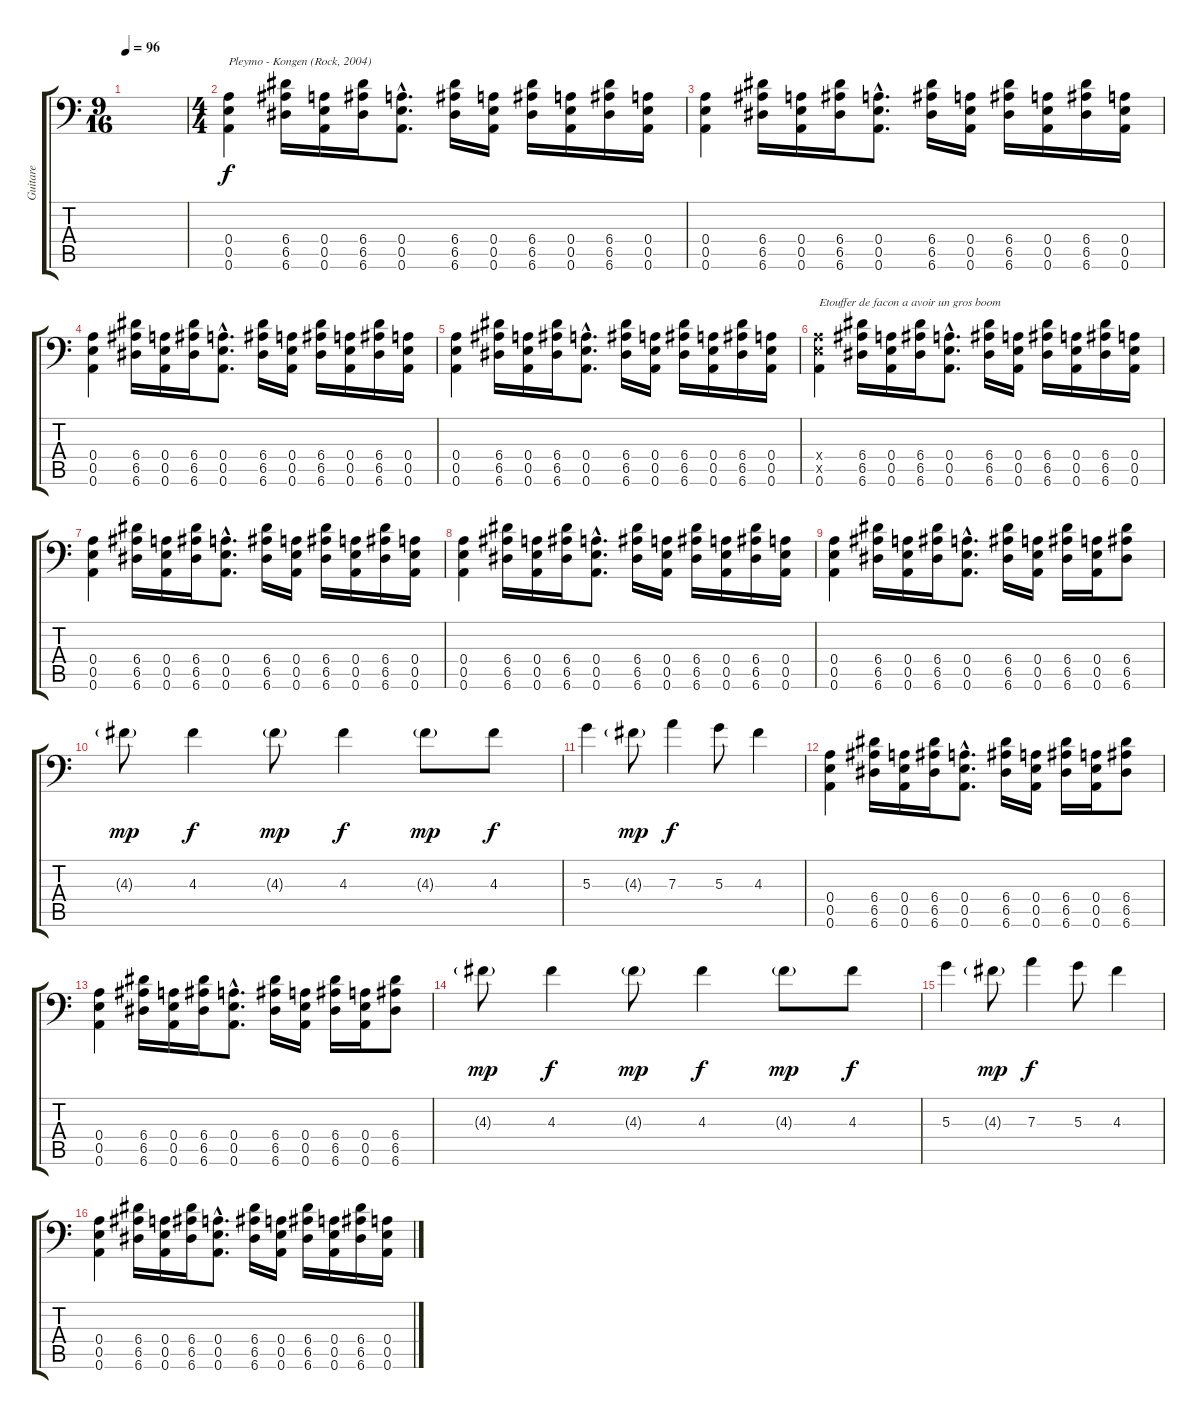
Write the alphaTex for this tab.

\track ("Guitare" "Guitare") {instrument overdrivenguitar}
\staff {score tabs}
\tuning (B3 Gb3 D3 A2 E2 A1) {hide}
\ts (9 16)
\tempo 96
\clef f4
\ks c
|
\ts (4 4)
(0.4 0.5 0.6).4{txt "Pleymo - Kongen (Rock, 2004)"} (6.4 6.5 6.6).16 (0.4 0.5 0.6).16 (6.4 6.5 6.6).16 (0.4{hac} 0.5{hac} 0.6{hac}).8{d} (6.4 6.5 6.6).16 (0.4 0.5 0.6).16 (6.4 6.5 6.6).16 (0.4 0.5 0.6).16 (6.4 6.5 6.6).16 (0.4 0.5 0.6).16 |
(0.4 0.5 0.6).4 (6.4 6.5 6.6).16 (0.4 0.5 0.6).16 (6.4 6.5 6.6).16 (0.4{hac} 0.5{hac} 0.6{hac}).8{d} (6.4 6.5 6.6).16 (0.4 0.5 0.6).16 (6.4 6.5 6.6).16 (0.4 0.5 0.6).16 (6.4 6.5 6.6).16 (0.4 0.5 0.6).16 |
(0.4 0.5 0.6).4 (6.4 6.5 6.6).16 (0.4 0.5 0.6).16 (6.4 6.5 6.6).16 (0.4{hac} 0.5{hac} 0.6{hac}).8{d} (6.4 6.5 6.6).16 (0.4 0.5 0.6).16 (6.4 6.5 6.6).16 (0.4 0.5 0.6).16 (6.4 6.5 6.6).16 (0.4 0.5 0.6).16 |
(0.4 0.5 0.6).4 (6.4 6.5 6.6).16 (0.4 0.5 0.6).16 (6.4 6.5 6.6).16 (0.4{hac} 0.5{hac} 0.6{hac}).8{d} (6.4 6.5 6.6).16 (0.4 0.5 0.6).16 (6.4 6.5 6.6).16 (0.4 0.5 0.6).16 (6.4 6.5 6.6).16 (0.4 0.5 0.6).16 |
(0.4{x} 0.5{x} 0.6).4{txt "Etouffer de facon a avoir un gros boom"} (6.4 6.5 6.6).16 (0.4 0.5 0.6).16 (6.4 6.5 6.6).16 (0.4{hac} 0.5{hac} 0.6{hac}).8{d} (6.4 6.5 6.6).16 (0.4 0.5 0.6).16 (6.4 6.5 6.6).16 (0.4 0.5 0.6).16 (6.4 6.5 6.6).16 (0.4 0.5 0.6).16 |
(0.4 0.5 0.6).4 (6.4 6.5 6.6).16 (0.4 0.5 0.6).16 (6.4 6.5 6.6).16 (0.4{hac} 0.5{hac} 0.6{hac}).8{d} (6.4 6.5 6.6).16 (0.4 0.5 0.6).16 (6.4 6.5 6.6).16 (0.4 0.5 0.6).16 (6.4 6.5 6.6).16 (0.4 0.5 0.6).16 |
(0.4 0.5 0.6).4 (6.4 6.5 6.6).16 (0.4 0.5 0.6).16 (6.4 6.5 6.6).16 (0.4{hac} 0.5{hac} 0.6{hac}).8{d} (6.4 6.5 6.6).16 (0.4 0.5 0.6).16 (6.4 6.5 6.6).16 (0.4 0.5 0.6).16 (6.4 6.5 6.6).16 (0.4 0.5 0.6).16 |
(0.4 0.5 0.6).4 (6.4 6.5 6.6).16 (0.4 0.5 0.6).16 (6.4 6.5 6.6).16 (0.4{hac} 0.5{hac} 0.6{hac}).8{d} (6.4 6.5 6.6).16 (0.4 0.5 0.6).16 (6.4 6.5 6.6).16 (0.4 0.5 0.6).16 (6.4 6.5 6.6).8 |
4.3{g}.8{dy mp instrument electricguitarjazz} 4.3.4{dy f} 4.3{g}.8{dy mp} 4.3.4{dy f} 4.3{g}.8{dy mp} 4.3.8{dy f} |
5.3.4 4.3{g}.8{dy mp} 7.3.4{dy f} 5.3.8 4.3.4 |
(0.4 0.5 0.6).4{volume 14 instrument overdrivenguitar} (6.4 6.5 6.6).16 (0.4 0.5 0.6).16 (6.4 6.5 6.6).16 (0.4{hac} 0.5{hac} 0.6{hac}).8{d} (6.4 6.5 6.6).16 (0.4 0.5 0.6).16 (6.4 6.5 6.6).16 (0.4 0.5 0.6).16 (6.4 6.5 6.6).8 |
(0.4 0.5 0.6).4{instrument overdrivenguitar} (6.4 6.5 6.6).16 (0.4 0.5 0.6).16 (6.4 6.5 6.6).16 (0.4{hac} 0.5{hac} 0.6{hac}).8{d} (6.4 6.5 6.6).16 (0.4 0.5 0.6).16 (6.4 6.5 6.6).16 (0.4 0.5 0.6).16 (6.4 6.5 6.6).8 |
4.3{g}.8{dy mp instrument electricguitarjazz} 4.3.4{dy f} 4.3{g}.8{dy mp} 4.3.4{dy f} 4.3{g}.8{dy mp} 4.3.8{dy f} |
5.3.4 4.3{g}.8{dy mp} 7.3.4{dy f} 5.3.8 4.3.4 |
(0.4 0.5 0.6).4{volume 14 instrument overdrivenguitar} (6.4 6.5 6.6).16 (0.4 0.5 0.6).16 (6.4 6.5 6.6).16 (0.4{hac} 0.5{hac} 0.6{hac}).8{d} (6.4 6.5 6.6).16 (0.4 0.5 0.6).16 (6.4 6.5 6.6).16 (0.4 0.5 0.6).16 (6.4 6.5 6.6).16 (0.4 0.5 0.6).16
